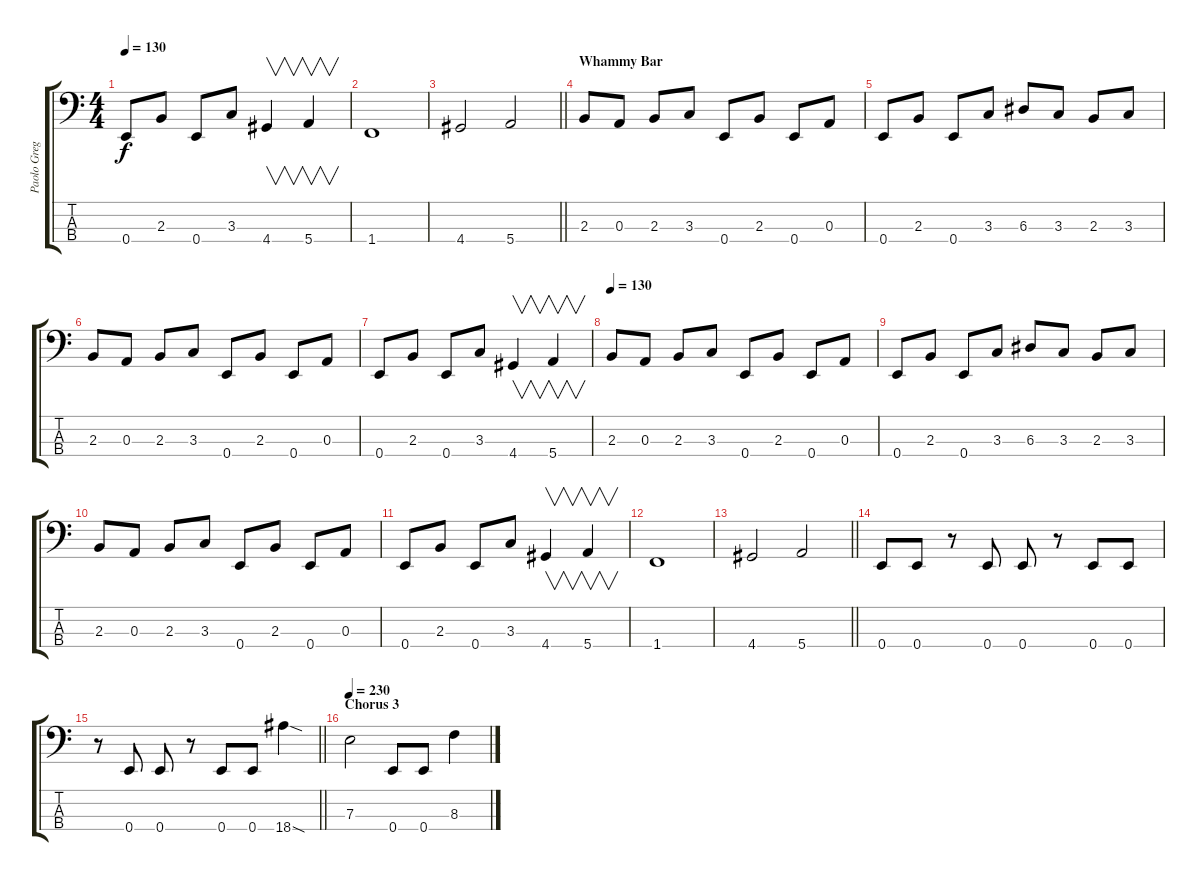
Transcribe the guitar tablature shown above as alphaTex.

\track ("Paolo Gregoletto" "Paolo Greg") {instrument electricbassfinger}
\staff {score tabs}
\tuning (G2 D2 A1 E1) {hide}
\ts (4 4)
\tempo 130
\clef f4
\ks c
0.4.8{dy f} 2.3.8 0.4.8 3.3.8 4.4.4{v} 5.4.4{v} |
1.4.1 |
\barLineRight lightlight
4.4.2 5.4.2 |
\section ("" "Whammy Bar")
2.3.8 0.3.8 2.3.8 3.3.8 0.4.8 2.3.8 0.4.8 0.3.8 |
0.4.8 2.3.8 0.4.8 3.3.8 6.3.8 3.3.8 2.3.8 3.3.8 |
2.3.8 0.3.8 2.3.8 3.3.8 0.4.8 2.3.8 0.4.8 0.3.8 |
0.4.8 2.3.8 0.4.8 3.3.8 4.4.4{v} 5.4.4{v} |
\tempo 130
2.3.8{volume 4} 0.3.8 2.3.8 3.3.8 0.4.8 2.3.8 0.4.8 0.3.8 |
0.4.8 2.3.8 0.4.8 3.3.8 6.3.8 3.3.8 2.3.8 3.3.8 |
2.3.8 0.3.8 2.3.8 3.3.8 0.4.8 2.3.8 0.4.8 0.3.8 |
0.4.8 2.3.8 0.4.8 3.3.8 4.4.4{v} 5.4.4{v} |
1.4.1 |
\barLineRight lightlight
4.4.2 5.4.2 |
0.4.8 0.4.8 r.8 0.4.8 0.4.8 r.8 0.4.8 0.4.8 |
\barLineRight lightlight
r.8 0.4.8 0.4.8 r.8 0.4.8 0.4.8 18.4{sod}.4 |
\section ("" "Chorus 3")
\tempo 230
7.3.2{volume 8} 0.4.8 0.4.8 8.3.4
